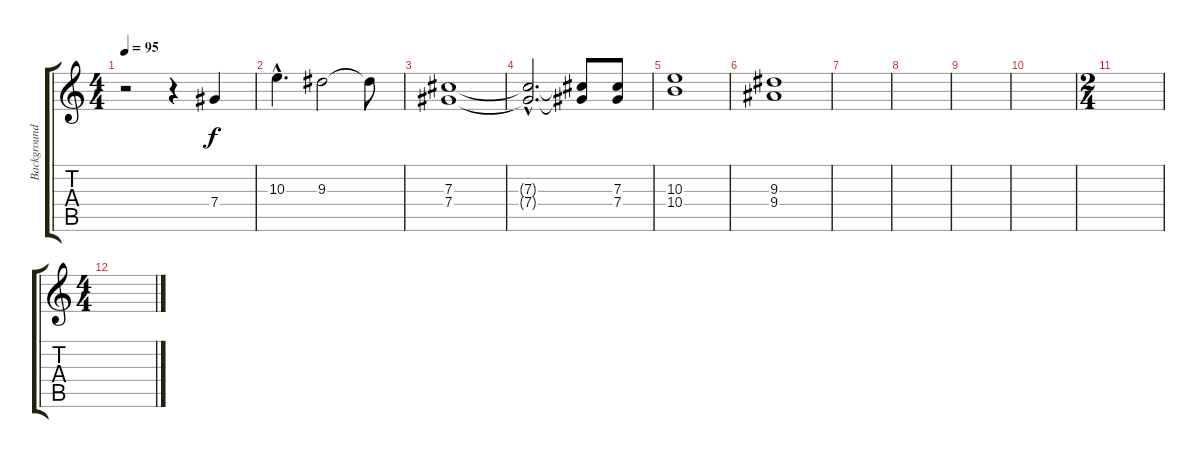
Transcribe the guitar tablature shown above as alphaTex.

\track ("Background guitar" "Background") {instrument overdrivenguitar}
\staff {score tabs}
\tuning (Eb4 Bb3 Gb3 Db3 Ab2 Db2) {hide}
\ts (4 4)
\tempo 95
\clef g2
\ks c
r.2{dy f} r.4 7.4.4 |
10.3{hac}.4{d} 9.3.2 9.3{t}.8 |
(7.3 7.4).1 |
(7.3{hac t} 7.4{hac t}).2{d} (7.3{t} 7.4{t}).8 (7.3 7.4).8 |
(10.3 10.4).1 |
(9.3 9.4).1 |
|
|
|
|
\ts (2 4)
|
\ts (4 4)
